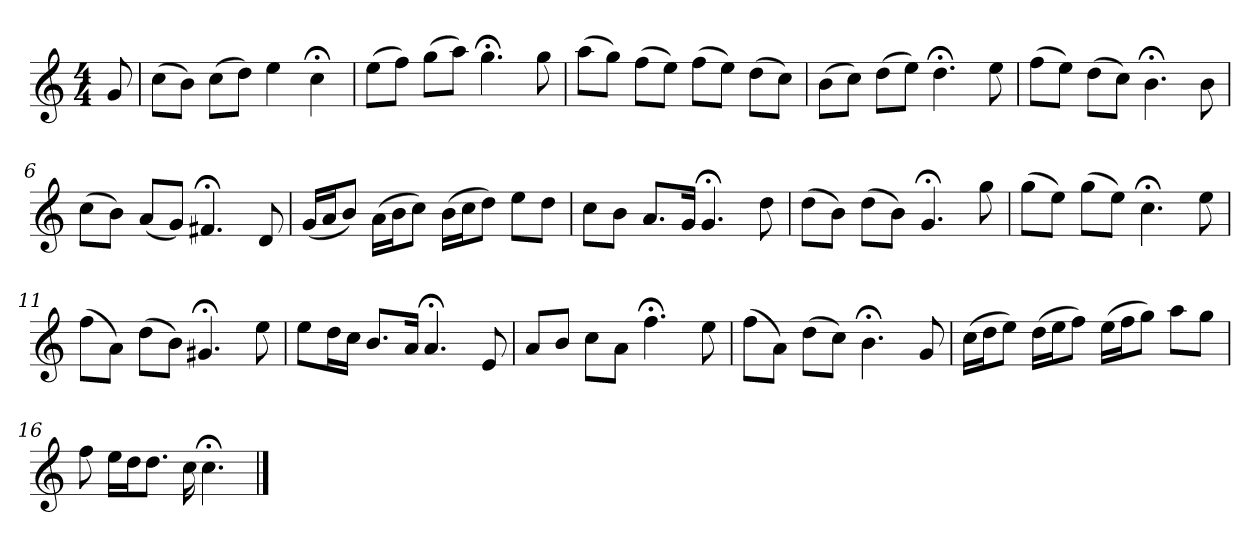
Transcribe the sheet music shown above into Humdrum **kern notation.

**kern
*part1
*staff1
*k[]
*C:
*M4/4
*MM120
=
8g
=1
(8ccL
8bJ)
(8ccL
8ddJ)
4ee
4cc;<
=2
(8eeL
8ffJ)
(8ggL
8aaJ)
4.gg;<
8gg
=3
(8aaL
8ggJ)
(8ffL
8eeJ)
(8ffL
8eeJ)
(8ddL
8ccJ)
=4
(8bL
8ccJ)
(8ddL
8eeJ)
4.dd;<
8ee
=5
(8ffL
8eeJ)
(8ddL
8ccJ)
4.b;<
8b
=6
(8ccL
8bJ)
(8aL
8gJ)
4.f#X;<
8d
=7
(16gLL
16aJ
8bJ)
(16aLL
16bJ
8ccJ)
(16bLL
16ccJ
8ddJ)
8eeL
8ddJ
=8
8ccL
8bJ
8.aL
16gJk
4.g;<
8dd
=9
(8ddL
8bJ)
(8ddL
8bJ)
4.g;<
8gg
=10
(8ggL
8eeJ)
(8ggL
8eeJ)
4.cc;<
8ee
=11
(8ffL
8aJ)
(8ddL
8bJ)
4.g#X;<
8ee
=12
8eeL
16ddL
16ccJJ
8.bL
16aJk
4.a;<
8e
=13
8aL
8bJ
8ccL
8aJ
4.ff;<
8ee
=14
(8ffL
8aJ)
(8ddL
8ccJ)
4.b;<
8g
=15
(16ccLL
16ddJ
8eeJ)
(16ddLL
16eeJ
8ffJ)
(16eeLL
16ffJ
8ggJ)
8aaL
8ggJ
=16
8ff
16eeLL
16ddJ
8.ddJ
16cc
4.cc;<
==
*-
